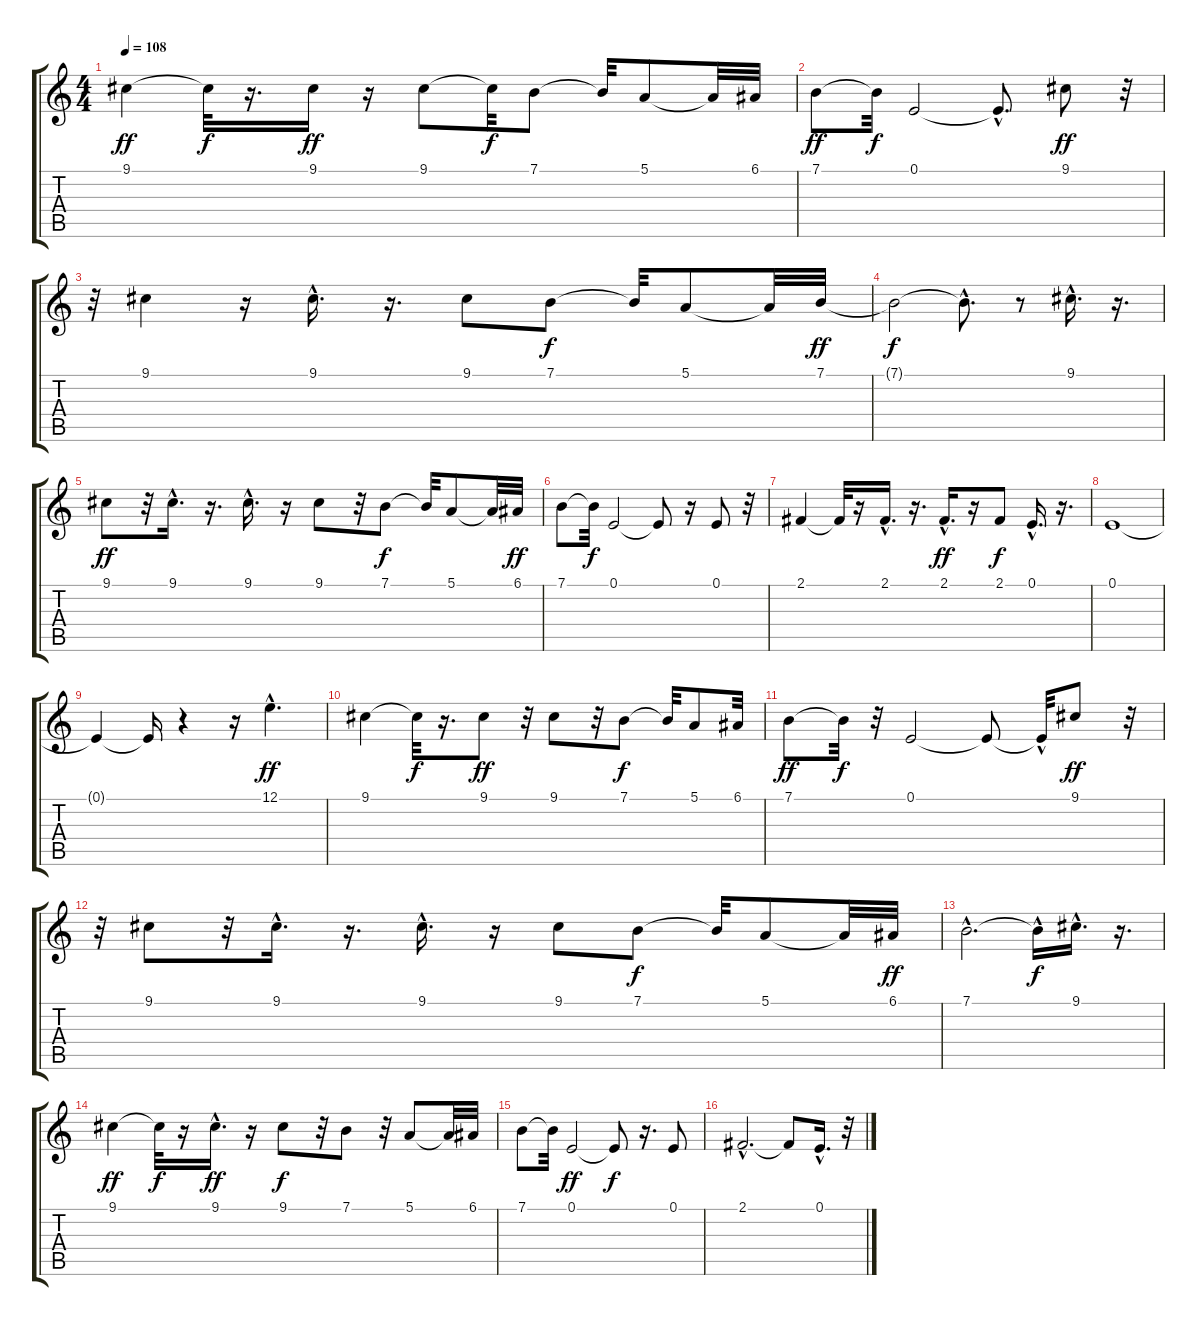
\track "" {instrument altosax}
\staff {score tabs}
\tuning (E4 B3 G3 D3 A2 E2) {hide}
\ts (4 4)
\tempo 108
\clef g2
\ks c
9.1.4{dy ff} 9.1{t}.32{dy f} r.16{d} 9.1.16{dy ff} r.16 9.1.8 9.1{t}.32{dy f} 7.1.8 7.1{t}.32 5.1.8 5.1{t}.32 6.1.32 |
7.1.8{dy ff} 7.1{t}.32{dy f} 0.1.2 0.1{hac t}.8{d} 9.1.8{dy ff} r.32 |
r.32 9.1.4 r.16 9.1{hac}.16{d} r.16{d} 9.1.8 7.1.8{dy f} 7.1{t}.32 5.1.8 5.1{t}.32 7.1.32{dy ff} |
7.1{t}.2{dy f} 7.1{hac t}.8{d} r.8 9.1{hac}.16{d} r.16{d} |
9.1.8{dy ff} r.32 9.1{hac}.16{d} r.16{d} 9.1{hac}.16{d} r.16 9.1.8 r.32 7.1.8{dy f} 7.1{t}.32 5.1.8 5.1{t}.32 6.1.32{dy ff} |
7.1.8 7.1{t}.32{dy f} 0.1.2 0.1{t}.8 r.16 0.1.8 r.32 |
2.1.4 2.1{t}.32 r.16 2.1{hac}.16{d} r.16{d} 2.1{hac}.16{d dy ff} r.16 2.1.8{dy f} 0.1{hac}.16{d} r.16{d} |
0.1.1 |
0.1{t}.4 0.1{t}.16 r.4 r.16 12.1{hac}.4{d dy ff} |
9.1.4 9.1{t}.32{dy f} r.16{d} 9.1.8{dy ff} r.32 9.1.8 r.32 7.1.8{dy f} 7.1{t}.32 5.1.8 6.1.32 |
7.1.8{dy ff} 7.1{t}.32{dy f} r.32 0.1.2 0.1{t}.8 0.1{hac t}.32 9.1.8{dy ff} r.32 |
r.32 9.1.8 r.32 9.1{hac}.16{d} r.16{d} 9.1{hac}.16{d} r.16 9.1.8 7.1.8{dy f} 7.1{t}.32 5.1.8 5.1{t}.32 6.1.32{dy ff} |
7.1{hac}.2{d} 7.1{hac t}.16{dy f} 9.1{hac}.16{d} r.16{d} |
9.1.4{dy ff} 9.1{t}.32{dy f} r.16 9.1{hac}.16{d dy ff} r.16 9.1.8{dy f} r.32 7.1.8 r.32 5.1.8 5.1{t}.32 6.1.32 |
7.1.8 7.1{t}.32 0.1.2{dy ff} 0.1{t}.8{dy f} r.16{d} 0.1.8 |
2.1{hac}.2{d} 2.1{t}.8 0.1{hac}.16{d} r.32
